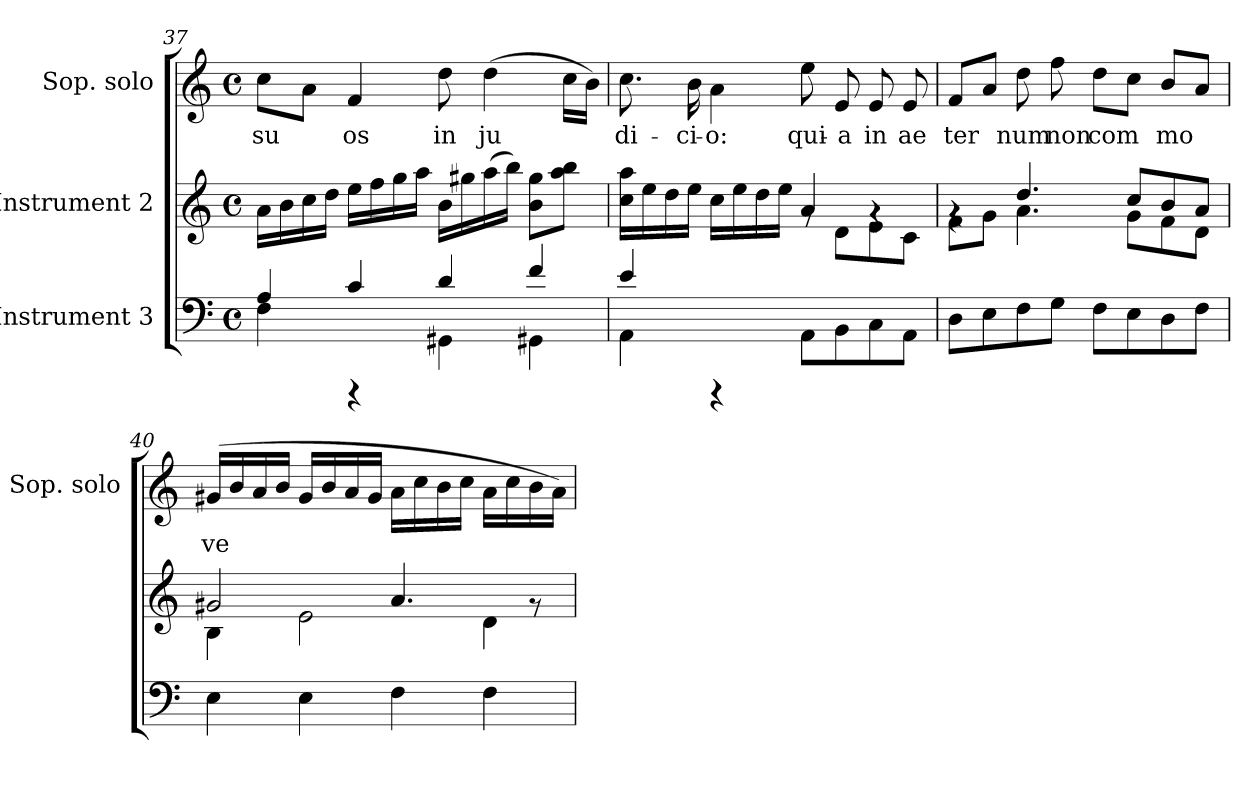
**kern	**kern	**kern	**text
*part3	*part2	*part1	*part1
*staff3	*staff2	*staff1	*staff1
*I"Instrument 3	*I"Instrument 2	*I"Sop. solo	*
*	*	*I'Sop. solo	*
*clefF4	*clefG2	*clefG2	*
*k[]	*k[]	*k[]	*
*C:	*C:	*C:	*
*M4/4	*M4/4	*M4/4	*
*met(c)	*met(c)	*met(c)	*
=37	=37	=37	=37
*^	*	*	*
!	!	!	!	!LO:LY:b:cj
4A/	4F\	16a\L	8cc\L	su-
.	.	16b\	.	.
!	!	!	!	!LO:LY:b:cj
.	.	16cc\	8a\J	--
.	.	16dd\J	.	.
!	!	!	!	!LO:LY:b:cj
4c/	4rCCC	16ee\L	4f/	-os
.	.	16ff\	.	.
.	.	16gg\	.	.
.	.	16aa\J	.	.
!	!	!	!	!LO:LY:b:cj
4d/	4GG#X\	16b\L	8dd\	in
.	.	16gg#X\	.	.
!	!	!	!	!LO:LY:b:cj
.	.	(>16aa\	(>4dd\	ju-
.	.	16bb\J)	.	.
4f/	4GG#X\	8b\ 8gg#\L	.	.
!	!	!	!	!LO:LY:b:cj
.	.	(>8aa\ 8bb\J	16cc\L	--
!	!	!	!	!LO:LY:b:cj
.	.	.	16b\J)	--
!!LO:LB:g=z
=38	=38	=38	=38	=38
*	*	*^	*	*
!	!	!	!	!	!LO:LY:b:cj
4e/	4AA\	2ryy	16aa\ 16cc\L	8.cc\	-di-
.	.	.	16ee\	.	.
.	.	.	16dd\	.	.
!	!	!	!	!	!LO:LY:b:cj
.	.	.	16ee\J	16b\	-ci-
!	!	!	!	!	!LO:LY:b:cj
2.ryy	4rCCC	.	16cc\L	4a\	-o:
.	.	.	16ee\	.	.
.	.	.	16dd\	.	.
.	.	.	16ee\J	.	.
!	!	!	!	!	!LO:LY:b:cj
.	8AA\L	4a/	8rf	8ee\	qui-
!	!	!	!	!	!LO:LY:b:cj
.	8BB\	.	8d\L	8e/	-a
!	!	!	!	!	!LO:LY:b:cj
.	8C\	4rf	8e\	8e/	in
!	!	!	!	!	!LO:LY:b:cj
.	8AA\J	.	8c\J	8e/	ae
=39	=39	=39	=39	=39	=39
!	!	!	!	!	!LO:LY:b:cj
*v	*v	*	*	*	*
8D\L	4rf	8f\L	8f/L	ter-
!	!	!	!	!LO:LY:b:cj
8E\	.	8g\J	8a/J	--
!	!	!	!	!LO:LY:b:cj
8F\	4.dd/	4.a\	8dd\	-num
!	!	!	!	!LO:LY:b:cj
8G\J	.	.	8ff\	non
!	!	!	!	!LO:LY:b:cj
8F\L	.	.	8dd\L	com-
!	!	!	!	!LO:LY:b:cj
8E\	8cc/L	8g\L	8cc\J	--
!	!	!	!	!LO:LY:b:cj
8D\	8b/	8f\	8b/L	-mo-
!	!	!	!	!LO:LY:b:cj
8F\J	8a/J	8d\J	8a/J	--
=40	=40	=40	=40	=40
!	!	!	!	!LO:LY:b:cj
4E\	2g#X/	4B\	(>16g#X/L	-ve-
!	!	!	!	!LO:LY:b:cj
.	.	.	16b/	--
!	!	!	!	!LO:LY:b:cj
.	.	.	16a/	--
!	!	!	!	!LO:LY:b:cj
.	.	.	16b/J	--
!	!	!	!	!LO:LY:b:cj
4E\	.	2e\	16g#/L	--
!	!	!	!	!LO:LY:b:cj
.	.	.	16b/	--
!	!	!	!	!LO:LY:b:cj
.	.	.	16a/	--
!	!	!	!	!LO:LY:b:cj
.	.	.	16g#/J	--
!	!	!	!	!LO:LY:b:cj
4F\	4.a/	.	16a\L	--
!	!	!	!	!LO:LY:b:cj
.	.	.	16cc\	--
!	!	!	!	!LO:LY:b:cj
.	.	.	16b\	--
!	!	!	!	!LO:LY:b:cj
.	.	.	16cc\J	--
!	!	!	!	!LO:LY:b:cj
4F\	.	4d\	16a\L	--
!	!	!	!	!LO:LY:b:cj
.	.	.	16cc\	--
!	!	!	!	!LO:LY:b:cj
.	8rf	.	16b\	--
!	!	!	!	!LO:LY:b:cj
.	.	.	16a\J)	--
*	*v	*v	*	*
=	=	=	=
*-	*-	*-	*-
